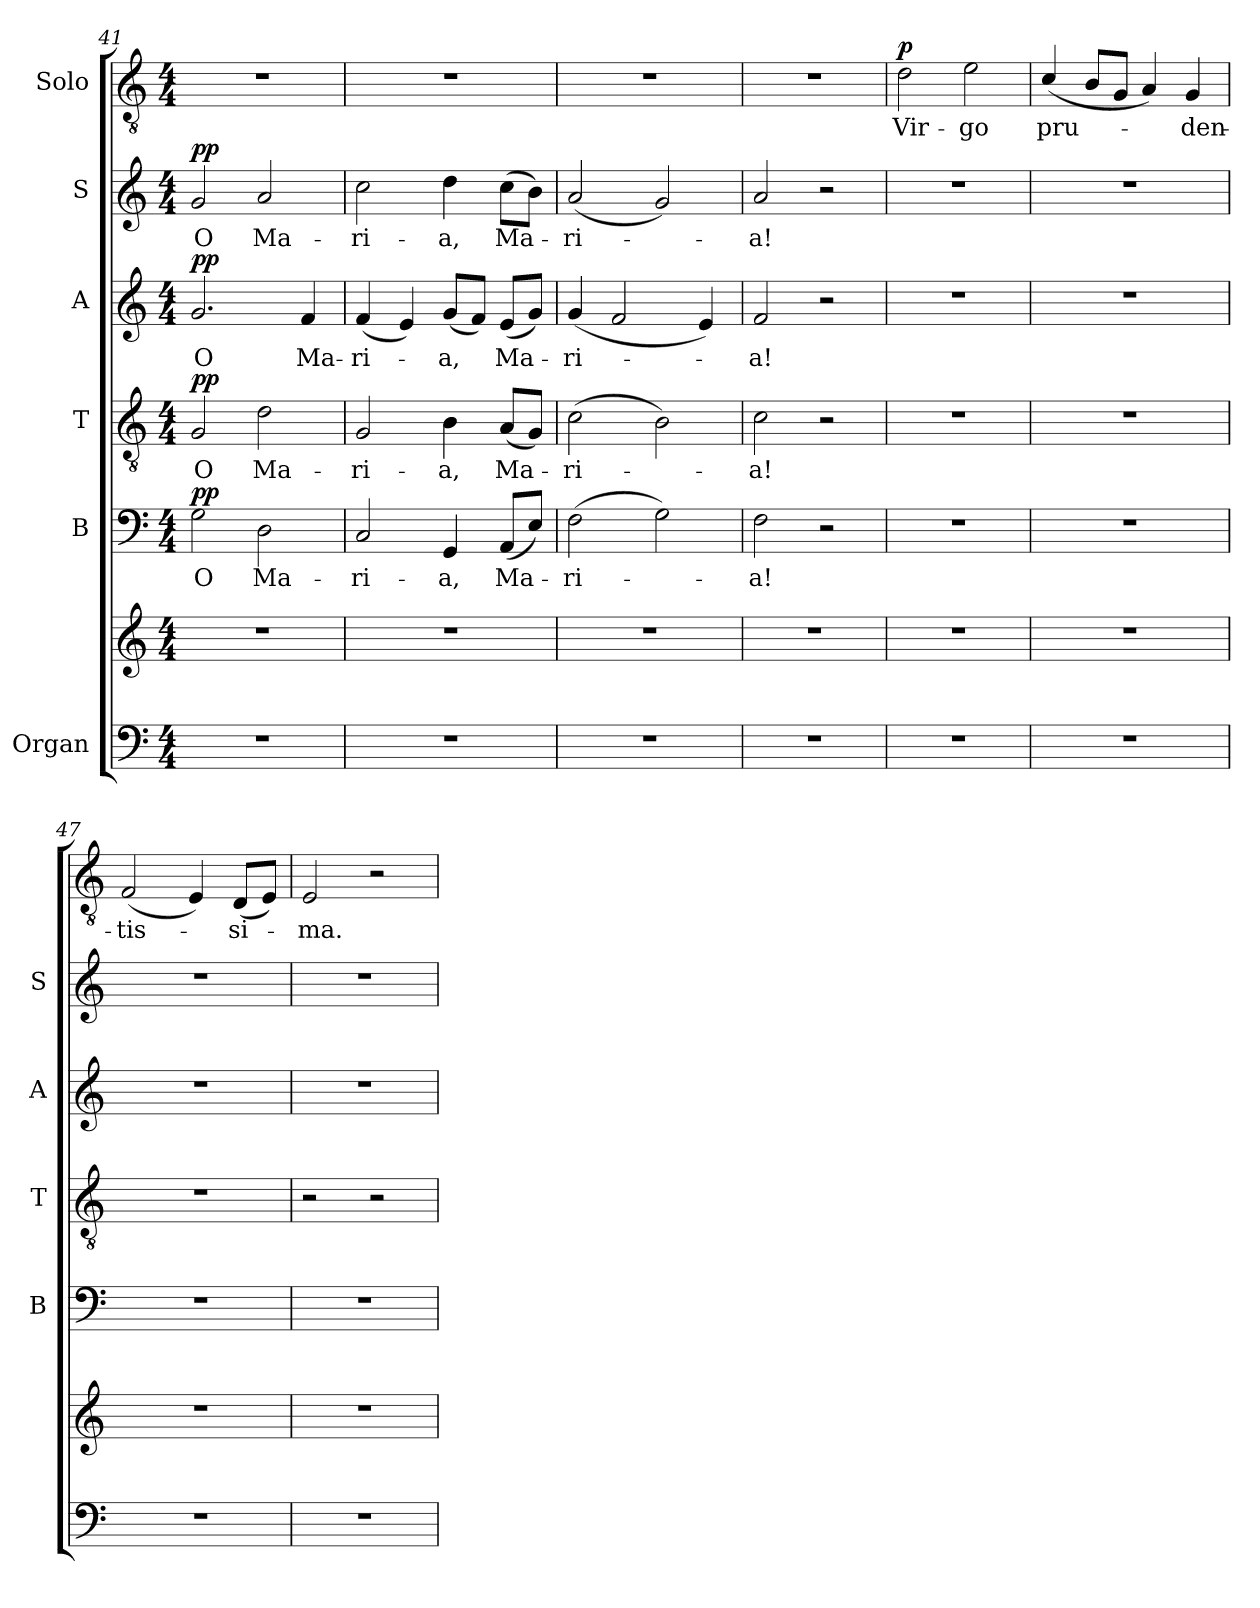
**kern	**kern	**kern	**text	**dynam	**kern	**text	**dynam	**kern	**text	**dynam	**kern	**text	**dynam	**kern	**text	**dynam
*part6	*part6	*part5	*part5	*part5	*part4	*part4	*part4	*part3	*part3	*part3	*part2	*part2	*part2	*part1	*part1	*part1
*staff7	*staff6	*staff5	*staff5	*staff5	*staff4	*staff4	*staff4	*staff3	*staff3	*staff3	*staff2	*staff2	*staff2	*staff1	*staff1	*staff1
*I"Organ	*	*I"B	*	*	*I"T	*	*	*I"A	*	*	*I"S	*	*	*I"Solo	*	*
*	*	*I'B	*	*	*I'T	*	*	*I'A	*	*	*I'S	*	*	*	*	*
!!LO:LB:g=z
*clefF4	*clefG2	*clefF4	*	*	*clefGv2	*	*	*clefG2	*	*	*clefG2	*	*	*clefGv2	*	*
*k[]	*k[]	*k[]	*	*	*k[]	*	*	*k[]	*	*	*k[]	*	*	*k[]	*	*
*C:	*C:	*C:	*	*	*C:	*	*	*C:	*	*	*C:	*	*	*C:	*	*
*M4/4	*M4/4	*M4/4	*	*	*M4/4	*	*	*M4/4	*	*	*M4/4	*	*	*M4/4	*	*
=41	=41	=41	=41	=41	=41	=41	=41	=41	=41	=41	=41	=41	=41	=41	=41	=41
!	!	!	!	!LO:DY:a	!	!	!LO:DY:a	!	!	!LO:DY:a	!	!	!LO:DY:a	!	!	!
1r	1r	2G\	O	pp	2G/	O	pp	2.g/	O	pp	2g/	O	pp	1r	.	.
.	.	2D\	Ma-	.	2d\	Ma-	.	.	.	.	2a/	Ma-	.	.	.	.
.	.	.	.	.	.	.	.	4f/	Ma-	.	.	.	.	.	.	.
=42	=42	=42	=42	=42	=42	=42	=42	=42	=42	=42	=42	=42	=42	=42	=42	=42
1r	1r	2C/	ri-	.	2G/	ri-	.	(4f/	ri-	.	2cc\	ri-	.	1r	.	.
.	.	.	.	.	.	.	.	4e/)	.	.	.	.	.	.	.	.
.	.	4GG/	a,	.	4B\	a,	.	(8g/L	a,	.	4dd\	a,	.	.	.	.
.	.	.	.	.	.	.	.	8f/J)	.	.	.	.	.	.	.	.
.	.	(8AA/L	Ma-	.	(8A/L	Ma-	.	(8e/L	Ma-	.	(8cc\L	Ma-	.	.	.	.
.	.	8E/J)	.	.	8G/J)	.	.	8g/J)	.	.	8b\J)	.	.	.	.	.
=43	=43	=43	=43	=43	=43	=43	=43	=43	=43	=43	=43	=43	=43	=43	=43	=43
1r	1r	(2F\	ri-	.	(2c\	ri-	.	(4g/	ri-	.	(2a/	ri-	.	1r	.	.
.	.	.	.	.	.	.	.	2f/	.	.	.	.	.	.	.	.
.	.	2G\)	.	.	2B\)	.	.	.	.	.	2g/)	.	.	.	.	.
.	.	.	.	.	.	.	.	4e/)	.	.	.	.	.	.	.	.
=44	=44	=44	=44	=44	=44	=44	=44	=44	=44	=44	=44	=44	=44	=44	=44	=44
1r	1r	2F\	a!	.	2c\	a!	.	2f/	a!	.	2a/	a!	.	1r	.	.
.	.	2r	.	.	2r	.	.	2r	.	.	2r	.	.	.	.	.
=45	=45	=45	=45	=45	=45	=45	=45	=45	=45	=45	=45	=45	=45	=45	=45	=45
!	!	!	!	!	!	!	!	!	!	!	!	!	!	!	!	!LO:DY:a
1r	1r	1r	.	.	1r	.	.	1r	.	.	1r	.	.	2d\	Vir-	p
.	.	.	.	.	.	.	.	.	.	.	.	.	.	2e\	go	.
=46	=46	=46	=46	=46	=46	=46	=46	=46	=46	=46	=46	=46	=46	=46	=46	=46
1r	1r	1r	.	.	1r	.	.	1r	.	.	1r	.	.	(4c/	pru-	.
.	.	.	.	.	.	.	.	.	.	.	.	.	.	8B/L	.	.
.	.	.	.	.	.	.	.	.	.	.	.	.	.	8G/J	.	.
.	.	.	.	.	.	.	.	.	.	.	.	.	.	4A/)	.	.
.	.	.	.	.	.	.	.	.	.	.	.	.	.	4G/	den-	.
=47	=47	=47	=47	=47	=47	=47	=47	=47	=47	=47	=47	=47	=47	=47	=47	=47
1r	1r	1r	.	.	1r	.	.	1r	.	.	1r	.	.	(2F/	tis-	.
.	.	.	.	.	.	.	.	.	.	.	.	.	.	4E/)	.	.
.	.	.	.	.	.	.	.	.	.	.	.	.	.	(8D/L	si-	.
.	.	.	.	.	.	.	.	.	.	.	.	.	.	8E/J)	.	.
=48	=48	=48	=48	=48	=48	=48	=48	=48	=48	=48	=48	=48	=48	=48	=48	=48
1r	1r	1r	.	.	2r	.	.	1r	.	.	1r	.	.	2E/	ma.	.
.	.	.	.	.	2r	.	.	.	.	.	.	.	.	2r	.	.
=	=	=	=	=	=	=	=	=	=	=	=	=	=	=	=	=
*-	*-	*-	*-	*-	*-	*-	*-	*-	*-	*-	*-	*-	*-	*-	*-	*-
